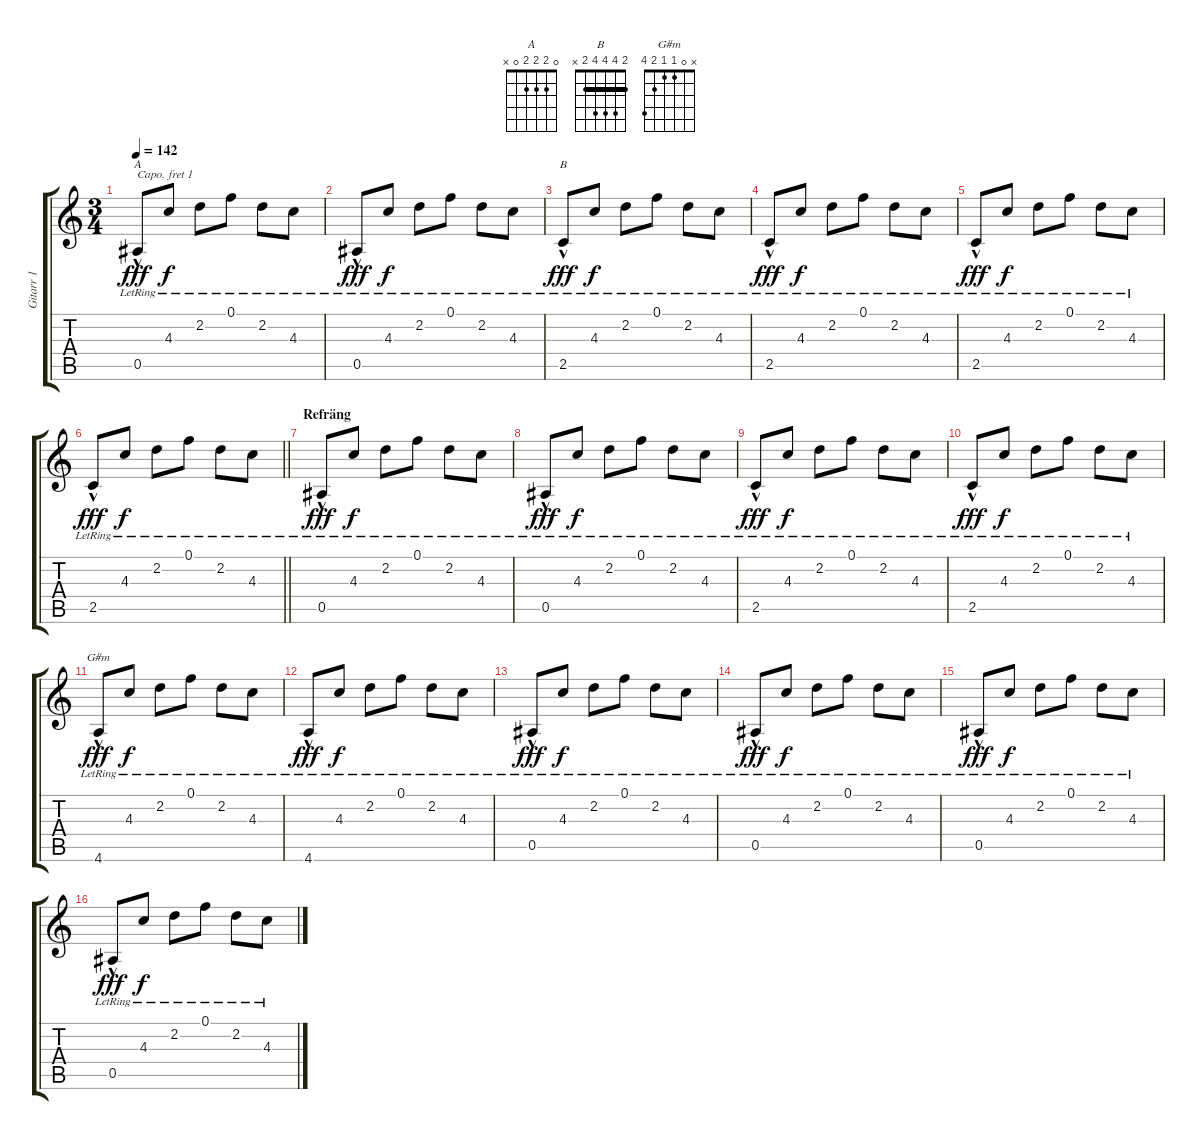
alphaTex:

\track ("Gitarr 1" "Gitarr 1") {instrument acousticguitarsteel}
\staff {score tabs}
\capo 1
\tuning (E4 B3 G3 D3 A2 E2) {hide}
\chord ("A" 0 2 2 2 0 x)
\chord ("B" 2 4 4 4 2 x) {barre 2}
\chord ("G#m" x 0 1 1 2 4)
\ts (3 4)
\tempo 142
\clef g2
\ks c
0.5{hac lr}.8{ch "A" dy fff} 4.3{lr}.8{dy f} 2.2{lr}.8 0.1{lr}.8 2.2{lr}.8 4.3{lr}.8 |
0.5{hac lr}.8{dy fff} 4.3{lr}.8{dy f} 2.2{lr}.8 0.1{lr}.8 2.2{lr}.8 4.3{lr}.8 |
2.5{hac lr}.8{ch "B" dy fff} 4.3{lr}.8{dy f} 2.2{lr}.8 0.1{lr}.8 2.2{lr}.8 4.3{lr}.8 |
2.5{hac lr}.8{dy fff} 4.3{lr}.8{dy f} 2.2{lr}.8 0.1{lr}.8 2.2{lr}.8 4.3{lr}.8 |
2.5{hac lr}.8{dy fff} 4.3{lr}.8{dy f} 2.2{lr}.8 0.1{lr}.8 2.2{lr}.8 4.3{lr}.8 |
\barLineRight lightlight
2.5{hac lr}.8{dy fff} 4.3{lr}.8{dy f} 2.2{lr}.8 0.1{lr}.8 2.2{lr}.8 4.3{lr}.8 |
\section ("" "Refräng")
0.5{hac lr}.8{dy fff} 4.3{lr}.8{dy f} 2.2{lr}.8 0.1{lr}.8 2.2{lr}.8 4.3{lr}.8 |
0.5{hac lr}.8{dy fff} 4.3{lr}.8{dy f} 2.2{lr}.8 0.1{lr}.8 2.2{lr}.8 4.3{lr}.8 |
2.5{hac lr}.8{dy fff} 4.3{lr}.8{dy f} 2.2{lr}.8 0.1{lr}.8 2.2{lr}.8 4.3{lr}.8 |
2.5{hac lr}.8{dy fff} 4.3{lr}.8{dy f} 2.2{lr}.8 0.1{lr}.8 2.2{lr}.8 4.3{lr}.8 |
4.6{hac lr}.8{ch "G#m" dy fff} 4.3{lr}.8{dy f} 2.2{lr}.8 0.1{lr}.8 2.2{lr}.8 4.3{lr}.8 |
4.6{hac lr}.8{dy fff} 4.3{lr}.8{dy f} 2.2{lr}.8 0.1{lr}.8 2.2{lr}.8 4.3{lr}.8 |
0.5{hac lr}.8{dy fff} 4.3{lr}.8{dy f} 2.2{lr}.8 0.1{lr}.8 2.2{lr}.8 4.3{lr}.8 |
0.5{hac lr}.8{dy fff} 4.3{lr}.8{dy f} 2.2{lr}.8 0.1{lr}.8 2.2{lr}.8 4.3{lr}.8 |
0.5{hac lr}.8{dy fff} 4.3{lr}.8{dy f} 2.2{lr}.8 0.1{lr}.8 2.2{lr}.8 4.3{lr}.8 |
0.5{hac lr}.8{dy fff} 4.3{lr}.8{dy f} 2.2{lr}.8 0.1{lr}.8 2.2{lr}.8 4.3{lr}.8
